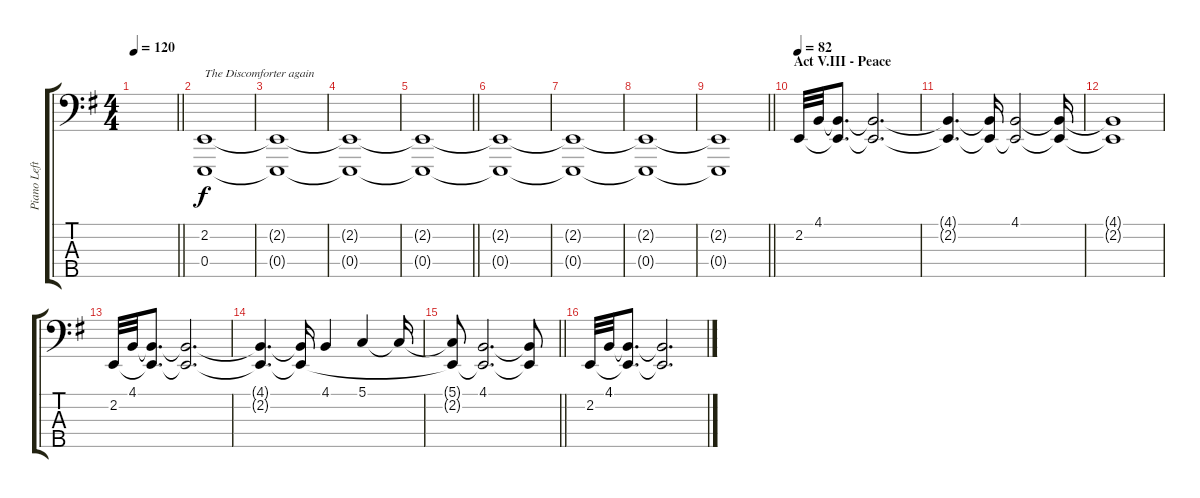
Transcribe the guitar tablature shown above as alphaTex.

\track ("Piano Left Standard" "Piano Left") {instrument acousticgrandpiano}
\staff {score tabs}
\tuning (G2 D2 A1 E1 B0) {hide}
\ts (4 4)
\tempo 120
\clef f4
\barLineRight lightlight
\ks eminor
|
\section ("" "")
(2.2 0.4).1{txt "The Discomforter again" volume 16 instrument pad8sweep} |
(2.2{t} 0.4{t}).1 |
(2.2{t} 0.4{t}).1 |
\barLineRight lightlight
(2.2{t} 0.4{t}).1 |
(2.2{t} 0.4{t}).1{volume 5} |
(2.2{t} 0.4{t}).1 |
(2.2{t} 0.4{t}).1 |
\barLineRight lightlight
(2.2{t} 0.4{t}).1 |
\section ("" "Act V.III - Peace")
\tempo 82
2.2.32{volume 16 instrument acousticgrandpiano} 4.1.32 (4.1{t} 2.2{t}).8{d} (4.1{t} 2.2{t}).2{d} |
(4.1{t} 2.2{t}).4{d} (4.1{t} 2.2{t}).16 (4.1 2.2{t}).2 (4.1{t} 2.2{t}).16 |
(4.1{t} 2.2{t}).1 |
2.2.32 4.1.32 (4.1{t} 2.2{t}).8{d} (4.1{t} 2.2{t}).2{d} |
(4.1{t} 2.2{t}).4{d} (4.1{t} 2.2{t}).16 4.1.4 5.1.4 5.1{t}.16 |
\barLineRight lightlight
(5.1{t} 2.2{t}).8 (4.1 2.2{t}).2{d} (4.1{t} 2.2{t}).8 |
2.2.32 4.1.32 (4.1{t} 2.2{t}).8{d} (4.1{t} 2.2{t}).2{d}
